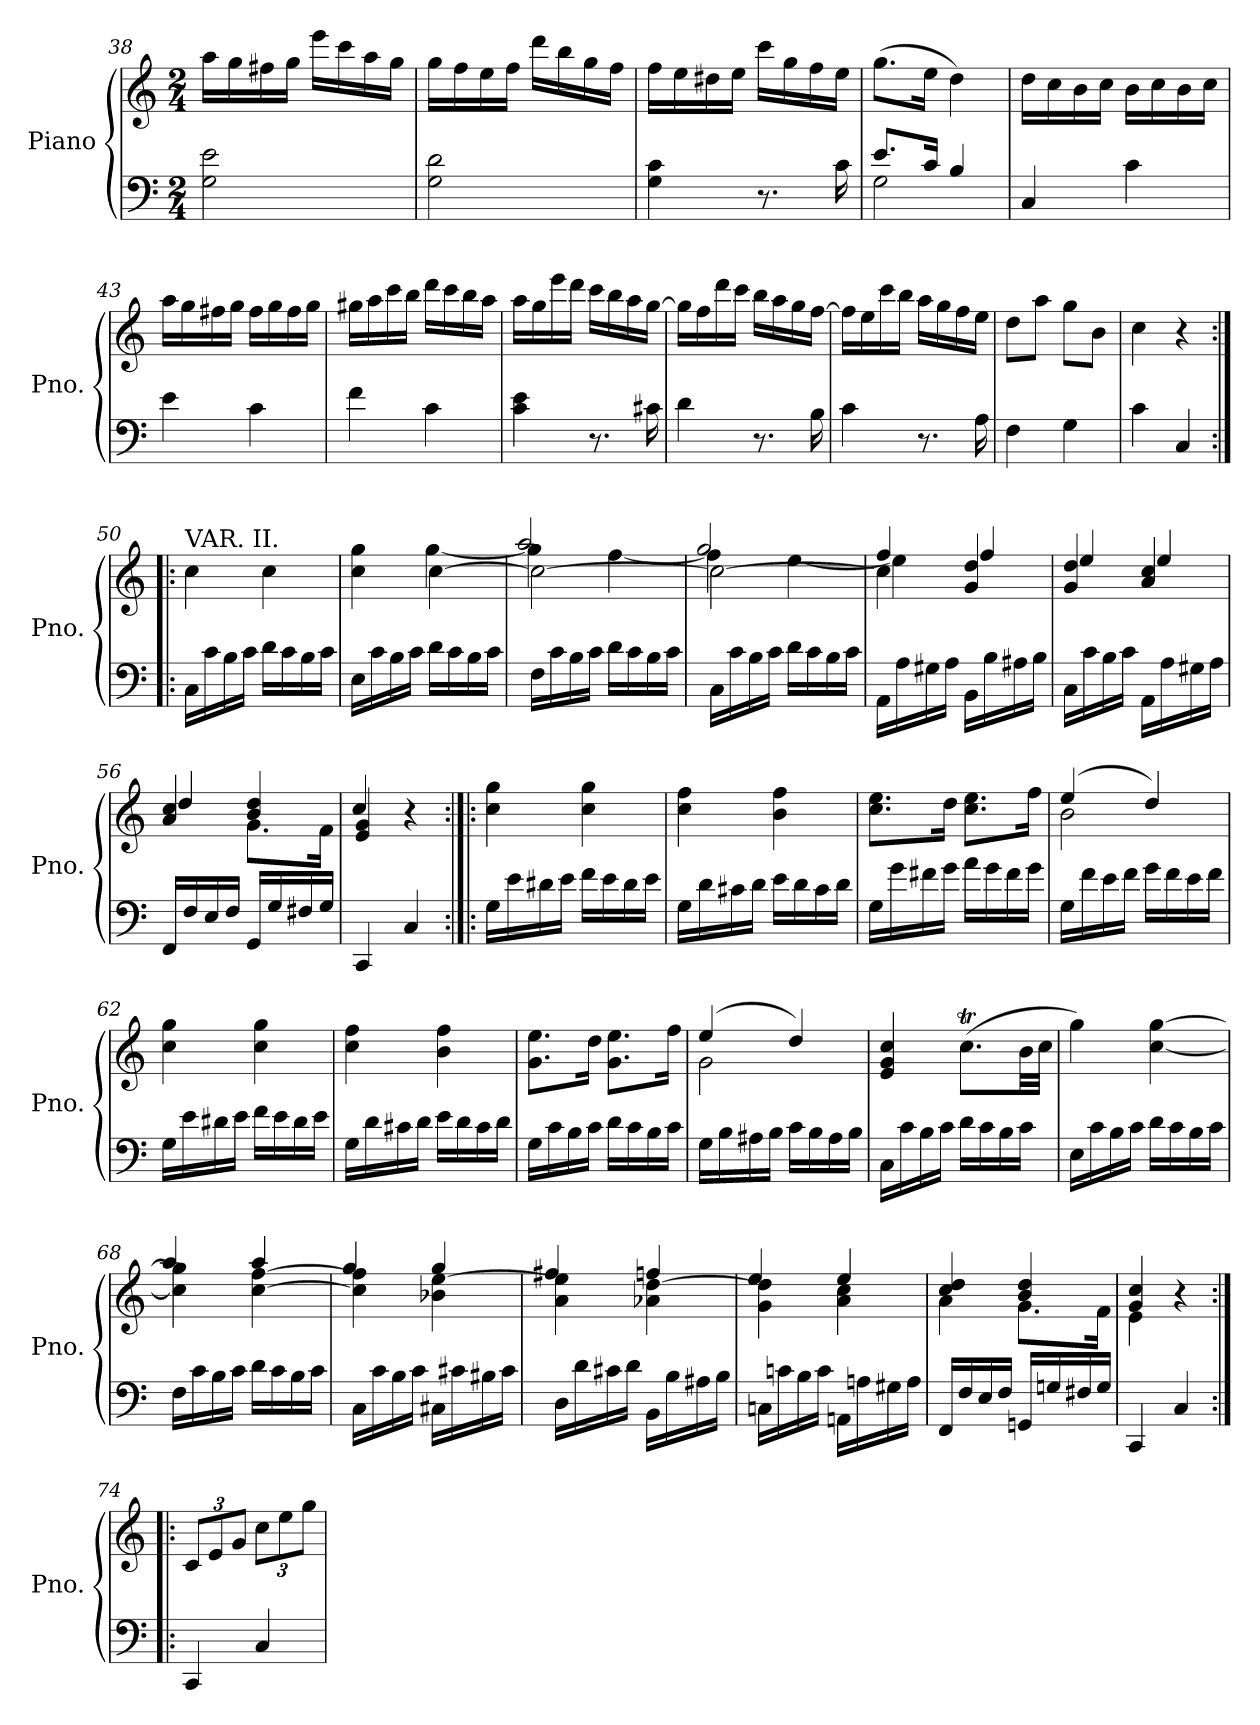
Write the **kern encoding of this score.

**kern	**kern
*part1	*part1
*staff2	*staff1
*I"Piano	*
*I'Pno.	*
*clefF4	*clefG2
*k[]	*k[]
*M2/4	*M2/4
=38	=38
2G\ 2e\	16aa\LL
.	16gg\
.	16ff#X\
.	16gg\JJ
.	16eee\LL
.	16ccc\
.	16aa\
.	16gg\JJ
=39	=39
2G\ 2d\	16gg\LL
.	16ff\
.	16ee\
.	16ff\JJ
.	16ddd\LL
.	16bb\
.	16gg\
.	16ff\JJ
=40	=40
4G\ 4c\	16ff\LL
.	16ee\
.	16dd#X\
.	16ee\JJ
8.r	16ccc\LL
.	16gg\
.	16ff\
16c\	16ee\JJ
=41	=41
*^	*
8.e/L	2G\	(>8.gg\L
16c/Jk	.	16ee\Jk
4B/	.	4dd\)
*v	*v	*
=42	=42
4C/	16dd\LL
.	16cc\
.	16b\
.	16cc\JJ
4c\	16b\LL
.	16cc\
.	16b\
.	16cc\JJ
!!LO:PB:g=z
=43	=43
4e\	16aa\LL
.	16gg\
.	16ff#X\
.	16gg\JJ
4c\	16ff#\LL
.	16gg\
.	16ff#\
.	16gg\JJ
=44	=44
4f\	16gg#X\LL
.	16aa\
.	16ccc\
.	16bb\JJ
4c\	16ddd\LL
.	16ccc\
.	16bb\
.	16aa\JJ
=45	=45
4c\ 4e\	16aa\LL
.	16gg\
.	16eee\
.	16ddd\JJ
8.r	16ccc\LL
.	16bb\
.	16aa\
16c#X\	[16gg\JJ
=46	=46
4d\	16gg\LL]
.	16ff\
.	16ddd\
.	16ccc\JJ
8.r	16bb\LL
.	16aa\
.	16gg\
16B\	[16ff\JJ
=47	=47
4c\	16ff\LL]
.	16ee\
.	16ccc\
.	16bb\JJ
8.r	16aa\LL
.	16gg\
.	16ff\
16A\	16ee\JJ
=48	=48
4F\	8dd\L
.	8aa\J
4G\	8gg\L
.	8b\J
=49	=49
4c\	4cc\
4C/	4r
!!LO:LB:g=z
=50:|!|:	=50:|!|:
!	!LO:TX:a:t=VAR. II.
16C\LL	4cc\
16c\	.
16B\	.
16c\JJ	.
16d\LL	4cc\
16c\	.
16B\	.
16c\JJ	.
=51	=51
*	*^
16E\LL	4cc\ 4gg\	4ryy
16c\	.	.
16B\	.	.
16c\JJ	.	.
16d\LL	[4cc\	[4gg\
16c\	.	.
16B\	.	.
16c\JJ	.	.
=52	=52	=52
*	*	*^
16F\LL	2cc\_	4gg\]	2aa/
16c\	.	.	.
16B\	.	.	.
16c\JJ	.	.	.
16d\LL	.	[4ff\	.
16c\	.	.	.
16B\	.	.	.
16c\JJ	.	.	.
=53	=53	=53	=53
16C\LL	2cc\_	4ff\]	2gg/
16c\	.	.	.
16B\	.	.	.
16c\JJ	.	.	.
16d\LL	.	[4ee\	.
16c\	.	.	.
16B\	.	.	.
16c\JJ	.	.	.
=54	=54	=54	=54
16AA\LL	4cc\]	4ee\]	4ff/
16A\	.	.	.
16G#X\	.	.	.
16A\JJ	.	.	.
16BB\LL	4g/ 4dd/	4ff/	4ryy
16B\	.	.	.
16A#X\	.	.	.
16B\JJ	.	.	.
*	*	*v	*v
!!LO:LB:g=z
=55	=55	=55
16C\LL	4g/ 4dd/	4ee/
16c\	.	.
16B\	.	.
16c\JJ	.	.
16AA\LL	4a/ 4cc/	4ee/
16A\	.	.
16G#X\	.	.
16A\JJ	.	.
=56	=56	=56
16FF/LL	4a/ 4cc/	4dd/
16F/	.	.
16E/	.	.
16F/JJ	.	.
16GG/LL	8.g\L	4b/ 4dd/
16G/	.	.
16F#X/	.	.
16G/JJ	16f\Jk	.
=57	=57	=57
4CC/	4e/ 4g/	4cc/
4C/	4r	4ryy
*	*v	*v
=58:|!|:	=58:|!|:
16G\LL	4cc\ 4gg\
16e\	.
16d#X\	.
16e\JJ	.
16f\LL	4cc\ 4gg\
16e\	.
16d#\	.
16e\JJ	.
=59	=59
16G\LL	4cc\ 4ff\
16d\	.
16c#X\	.
16d\JJ	.
16e\LL	4b\ 4ff\
16d\	.
16c#\	.
16d\JJ	.
!!LO:LB:g=z
=60	=60
16G\LL	8.cc\ 8.ee\L
16g\	.
16f#X\	.
16g\JJ	16dd\Jk
16a\LL	8.cc\ 8.ee\L
16g\	.
16f#\	.
16g\JJ	16ff\Jk
=61	=61
*	*^
16G\LL	(>4ee/	2b\
16f\	.	.
16e\	.	.
16f\JJ	.	.
16g\LL	4dd/)	.
16f\	.	.
16e\	.	.
16f\JJ	.	.
*	*v	*v
=62	=62
16G\LL	4cc\ 4gg\
16e\	.
16d#X\	.
16e\JJ	.
16f\LL	4cc\ 4gg\
16e\	.
16d#\	.
16e\JJ	.
=63	=63
16G\LL	4cc\ 4ff\
16d\	.
16c#X\	.
16d\JJ	.
16e\LL	4b\ 4ff\
16d\	.
16c#\	.
16d\JJ	.
=64	=64
16G\LL	8.g\ 8.ee\L
16c\	.
16B\	.
16c\JJ	16dd\Jk
16d\LL	8.g\ 8.ee\L
16c\	.
16B\	.
16c\JJ	16ff\Jk
!!LO:LB:g=z
=65	=65
*	*^
16G\LL	(>4ee/	2g\
16B\	.	.
16A#X\	.	.
16B\JJ	.	.
16c\LL	4dd/)	.
16B\	.	.
16A#\	.	.
16B\JJ	.	.
*	*v	*v
=66	=66
16C\LL	4e/ 4g/ 4cc/
16c\	.
16B\	.
16c\JJ	.
16d\LL	(>8.ccT\L
16c\	.
16B\	.
16c\JJ	32b\LL
.	32cc\JJJ
=67	=67
16E\LL	4gg\)
16c\	.
16B\	.
16c\JJ	.
16d\LL	[4cc\ [4gg\
16c\	.
16B\	.
16c\JJ	.
=68	=68
*	*^
16F\LL	4cc\] 4gg\]	4aa/
16c\	.	.
16B\	.	.
16c\JJ	.	.
16d\LL	[4cc\ [4ff\	4aa/
16c\	.	.
16B\	.	.
16c\JJ	.	.
=69	=69	=69
16C\LL	4cc\] 4ff\]	4gg/
16c\	.	.
16B\	.	.
16c\JJ	.	.
16C#X\LL	4b-X\ [4ee\	4gg/
16c#X\	.	.
16B#X\	.	.
16c#\JJ	.	.
!!LO:LB:g=z	!!
=70	=70	=70
16D\LL	4a\ 4ee\]	4ff#X/
16d\	.	.
16c#X\	.	.
16d\JJ	.	.
16BB\LL	4a-X\ [4dd\	4ffn/
16B\	.	.
16A#X\	.	.
16B\JJ	.	.
=71	=71	=71
16Cn\LL	4g\ 4dd\]	4ee/
16cn\	.	.
16B\	.	.
16c\JJ	.	.
16AAn\LL	4a\ 4cc\	4ee/
16An\	.	.
16G#X\	.	.
16A\JJ	.	.
=72	=72	=72
16FF/LL	4cc/ 4dd/	4a\
16F/	.	.
16E/	.	.
16F/JJ	.	.
16GGn/LL	4b/ 4dd/	8.g\L
16Gn/	.	.
16F#X/	.	.
16G/JJ	.	16f\Jk
=73	=73	=73
4CC/	4g/ 4cc/	4e\
4C/	4r	4ryy
*	*v	*v
!!LO:PB:g=z
=74:|!|:	=74:|!|:
*	*Xbrackettup
*	*^
!	!LO:TX:a:t=VAR. III.	!
*	*v	*v
4CC/	12c/L
.	12e/
.	12g/J
4C/	12cc\L
.	12ee\
.	12gg\J
=	=
*-	*-
